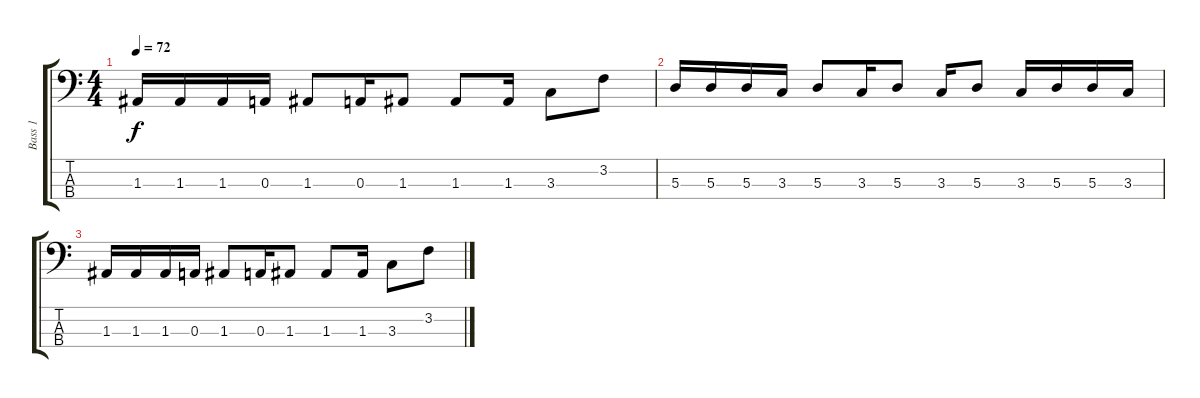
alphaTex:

\track ("Bass 1" "Bass 1") {instrument electricbassfinger}
\staff {score tabs}
\tuning (G2 D2 A1 E1) {hide}
\ts (4 4)
\tempo 72
\clef f4
\ks c
1.3.16{dy f} 1.3.16 1.3.16 0.3.16 1.3.8 0.3.16 1.3.8 1.3.8 1.3.16 3.3.8 3.2.8 |
5.3.16 5.3.16 5.3.16 3.3.16 5.3.8 3.3.16 5.3.8 3.3.16 5.3.8 3.3.16 5.3.16 5.3.16 3.3.16 |
1.3.16 1.3.16 1.3.16 0.3.16 1.3.8 0.3.16 1.3.8 1.3.8 1.3.16 3.3.8 3.2.8
